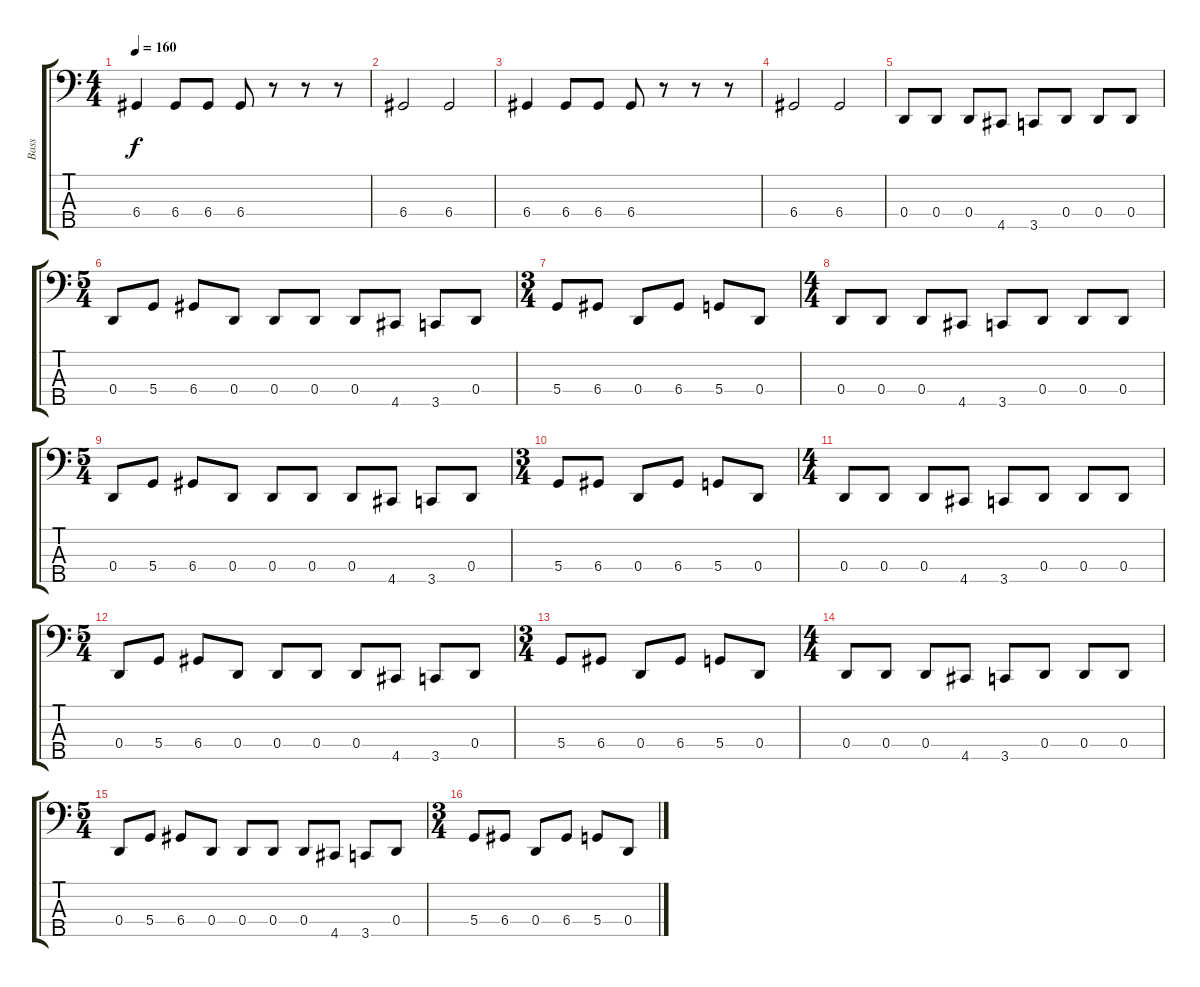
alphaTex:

\track ("Bass" "Bass") {instrument electricbassfinger}
\staff {score tabs}
\tuning (F2 C2 G1 D1 A0) {hide}
\ts (4 4)
\tempo 160
\clef f4
\ks c
6.4.4{dy f} 6.4.8 6.4.8 6.4.8 r.8 r.8 r.8 |
6.4.2 6.4.2 |
6.4.4 6.4.8 6.4.8 6.4.8 r.8 r.8 r.8 |
6.4.2 6.4.2 |
0.4.8{volume 16} 0.4.8 0.4.8 4.5.8 3.5.8 0.4.8 0.4.8 0.4.8 |
\ts (5 4)
0.4.8 5.4.8 6.4.8 0.4.8 0.4.8 0.4.8 0.4.8 4.5.8 3.5.8 0.4.8 |
\ts (3 4)
5.4.8 6.4.8 0.4.8 6.4.8 5.4.8 0.4.8 |
\ts (4 4)
0.4.8{volume 16} 0.4.8 0.4.8 4.5.8 3.5.8 0.4.8 0.4.8 0.4.8 |
\ts (5 4)
0.4.8 5.4.8 6.4.8 0.4.8 0.4.8 0.4.8 0.4.8 4.5.8 3.5.8 0.4.8 |
\ts (3 4)
5.4.8 6.4.8 0.4.8 6.4.8 5.4.8 0.4.8 |
\ts (4 4)
0.4.8 0.4.8 0.4.8 4.5.8 3.5.8 0.4.8 0.4.8 0.4.8 |
\ts (5 4)
0.4.8 5.4.8 6.4.8 0.4.8 0.4.8 0.4.8 0.4.8 4.5.8 3.5.8 0.4.8 |
\ts (3 4)
5.4.8 6.4.8 0.4.8 6.4.8 5.4.8 0.4.8 |
\ts (4 4)
0.4.8 0.4.8 0.4.8 4.5.8 3.5.8 0.4.8 0.4.8 0.4.8 |
\ts (5 4)
0.4.8 5.4.8 6.4.8 0.4.8 0.4.8 0.4.8 0.4.8 4.5.8 3.5.8 0.4.8 |
\ts (3 4)
5.4.8 6.4.8 0.4.8 6.4.8 5.4.8 0.4.8
